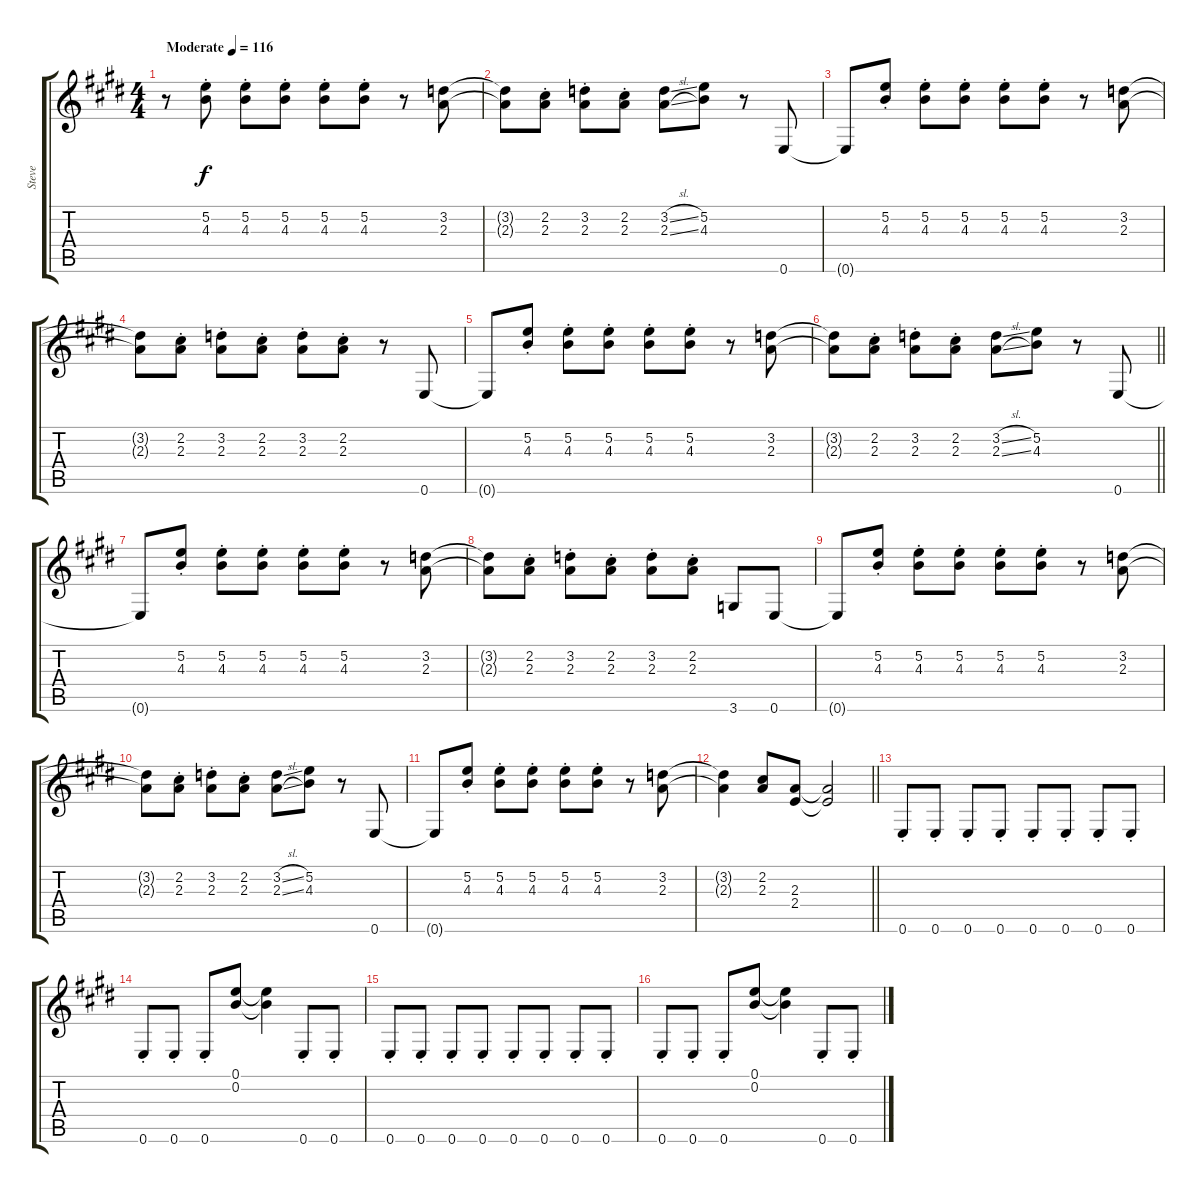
\track ("Steve" "Steve") {instrument distortionguitar}
\staff {score tabs}
\tuning (E4 B3 G3 D3 A2 E2) {hide}
\ts (4 4)
\tempo (116 "Moderate")
\clef g2
\ks e
r.8{dy f instrument distortionguitar} (5.2{st} 4.3{st}).8 (5.2{st} 4.3{st}).8 (5.2{st} 4.3{st}).8 (5.2{st} 4.3{st}).8 (5.2{st} 4.3{st}).8 r.8 (3.2 2.3).8 |
(3.2{t} 2.3{t}).8 (2.2{st} 2.3{st}).8 (3.2{st} 2.3{st}).8 (2.2{st} 2.3{st}).8 (3.2{sl} 2.3{sl}).8 (5.2 4.3).8 r.8 0.6.8 |
0.6{t}.8 (5.2{st} 4.3{st}).8 (5.2{st} 4.3{st}).8 (5.2{st} 4.3{st}).8 (5.2{st} 4.3{st}).8 (5.2{st} 4.3{st}).8 r.8 (3.2 2.3).8 |
(3.2{t} 2.3{t}).8 (2.2{st} 2.3{st}).8 (3.2{st} 2.3{st}).8 (2.2{st} 2.3{st}).8 (3.2{st} 2.3{st}).8 (2.2{st} 2.3{st}).8 r.8 0.6.8 |
0.6{t}.8 (5.2{st} 4.3{st}).8 (5.2{st} 4.3{st}).8 (5.2{st} 4.3{st}).8 (5.2{st} 4.3{st}).8 (5.2{st} 4.3{st}).8 r.8 (3.2 2.3).8 |
\barLineRight lightlight
(3.2{t} 2.3{t}).8 (2.2{st} 2.3{st}).8 (3.2{st} 2.3{st}).8 (2.2{st} 2.3{st}).8 (3.2{sl} 2.3{sl}).8 (5.2 4.3).8 r.8 0.6.8 |
0.6{t}.8 (5.2{st} 4.3{st}).8 (5.2{st} 4.3{st}).8 (5.2{st} 4.3{st}).8 (5.2{st} 4.3{st}).8 (5.2{st} 4.3{st}).8 r.8 (3.2 2.3).8 |
(3.2{t} 2.3{t}).8 (2.2{st} 2.3{st}).8 (3.2{st} 2.3{st}).8 (2.2{st} 2.3{st}).8 (3.2{st} 2.3{st}).8 (2.2{st} 2.3{st}).8 3.6.8 0.6.8 |
0.6{t}.8 (5.2{st} 4.3{st}).8 (5.2{st} 4.3{st}).8 (5.2{st} 4.3{st}).8 (5.2{st} 4.3{st}).8 (5.2{st} 4.3{st}).8 r.8 (3.2 2.3).8 |
(3.2{t} 2.3{t}).8 (2.2{st} 2.3{st}).8 (3.2{st} 2.3{st}).8 (2.2{st} 2.3{st}).8 (3.2{sl} 2.3{sl}).8 (5.2 4.3).8 r.8 0.6.8 |
0.6{t}.8 (5.2{st} 4.3{st}).8 (5.2{st} 4.3{st}).8 (5.2{st} 4.3{st}).8 (5.2{st} 4.3{st}).8 (5.2{st} 4.3{st}).8 r.8 (3.2 2.3).8 |
\barLineRight lightlight
(3.2{t} 2.3{t}).4 (2.2 2.3).8 (2.3 2.4).8 (2.3{t} 2.4{t}).2 |
0.6{st}.8 0.6{st}.8 0.6{st}.8 0.6{st}.8 0.6{st}.8 0.6{st}.8 0.6{st}.8 0.6{st}.8 |
0.6{st}.8 0.6{st}.8 0.6{st}.8 (0.1 0.2).8 (0.1{t} 0.2{t}).4 0.6{st}.8 0.6{st}.8 |
0.6{st}.8 0.6{st}.8 0.6{st}.8 0.6{st}.8 0.6{st}.8 0.6{st}.8 0.6{st}.8 0.6{st}.8 |
0.6{st}.8 0.6{st}.8 0.6{st}.8 (0.1 0.2).8 (0.1{t} 0.2{t}).4 0.6{st}.8 0.6{st}.8
